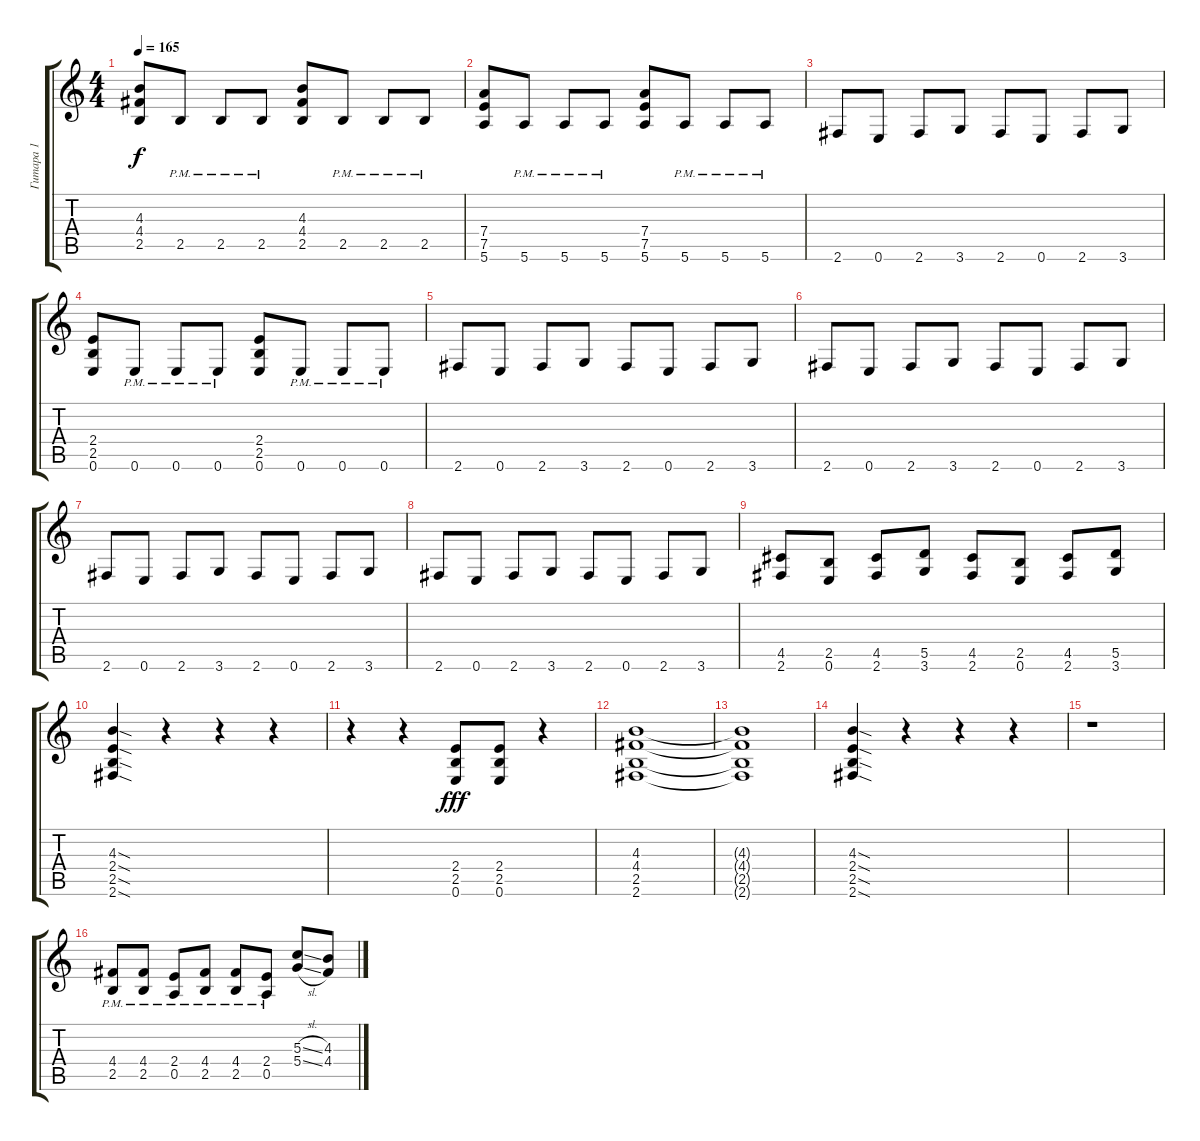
\track ("Гитара 1" "Гитара 1") {instrument distortionguitar}
\staff {score tabs}
\tuning (E4 B3 G3 D3 A2 E2) {hide}
\ts (4 4)
\tempo 165
\clef g2
\ks c
(4.3 4.4 2.5).8{dy f} 2.5{pm}.8 2.5{pm}.8 2.5{pm}.8 (4.3 4.4 2.5).8 2.5{pm}.8 2.5{pm}.8 2.5{pm}.8 |
(7.4 7.5 5.6).8 5.6{pm}.8 5.6{pm}.8 5.6{pm}.8 (7.4 7.5 5.6).8 5.6{pm}.8 5.6{pm}.8 5.6{pm}.8 |
2.6.8 0.6.8 2.6.8 3.6.8 2.6.8 0.6.8 2.6.8 3.6.8 |
(2.4 2.5 0.6).8 0.6{pm}.8 0.6{pm}.8 0.6{pm}.8 (2.4 2.5 0.6).8 0.6{pm}.8 0.6{pm}.8 0.6{pm}.8 |
2.6.8 0.6.8 2.6.8 3.6.8 2.6.8 0.6.8 2.6.8 3.6.8 |
2.6.8 0.6.8 2.6.8 3.6.8 2.6.8 0.6.8 2.6.8 3.6.8 |
2.6.8 0.6.8 2.6.8 3.6.8 2.6.8 0.6.8 2.6.8 3.6.8 |
2.6.8 0.6.8 2.6.8 3.6.8 2.6.8 0.6.8 2.6.8 3.6.8 |
(4.5 2.6).8 (2.5 0.6).8 (4.5 2.6).8 (5.5 3.6).8 (4.5 2.6).8 (2.5 0.6).8 (4.5 2.6).8 (5.5 3.6).8 |
(4.3{sod} 2.4{sod} 2.5{sod} 2.6{sod}).4 r.4 r.4 r.4 |
r.4 r.4 (2.4 2.5 0.6).8{dy fff} (2.4 2.5 0.6).8 r.4 |
(4.3 4.4 2.5 2.6).1 |
(4.3{t} 4.4{t} 2.5{t} 2.6{t}).1 |
(4.3{sod} 2.4{sod} 2.5{sod} 2.6{sod}).4 r.4 r.4 r.4 |
r.1 |
(4.4{pm} 2.5{pm}).8 (4.4{pm} 2.5{pm}).8 (2.4{pm} 0.5{pm}).8 (4.4{pm} 2.5{pm}).8 (4.4{pm} 2.5{pm}).8 (2.4{pm} 0.5{pm}).8 (5.3{sl} 5.4{sl}).8 (4.3 4.4).8
